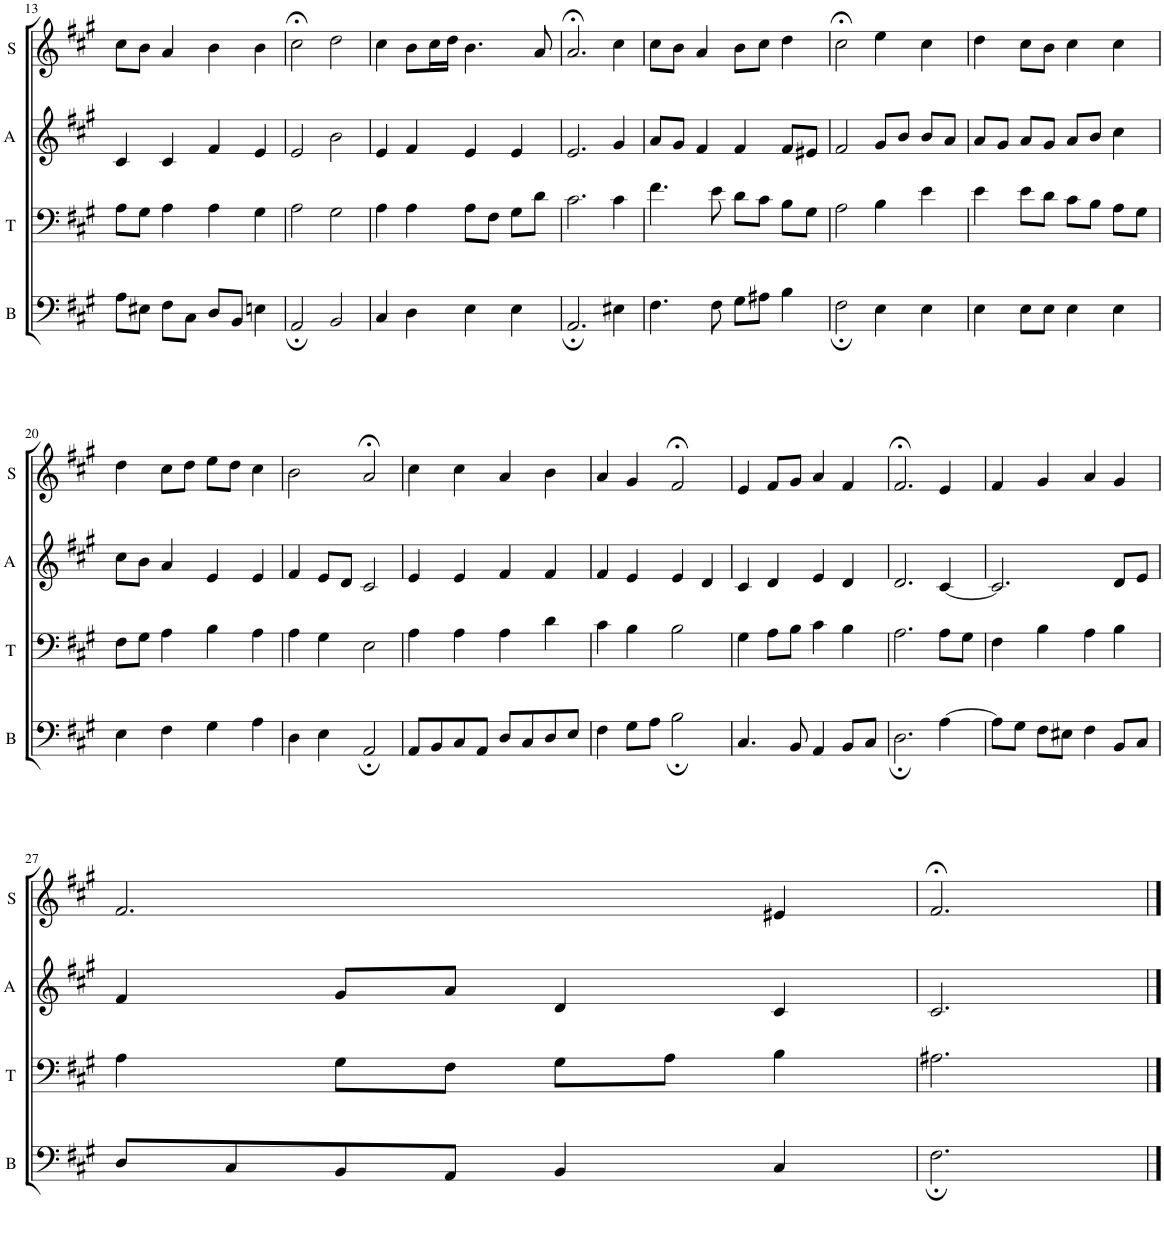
**kern	**kern	**kern	**kern
*part4	*part3	*part2	*part1
*staff4	*staff3	*staff2	*staff1
*I"B	*I"T	*I"A	*I"S
*I'B	*I'T	*I'A	*I'S
!!LO:PB:g=z
*clefF4	*clefF4	*clefG2	*clefG2
*k[f#c#g#]	*k[f#c#g#]	*k[f#c#g#]	*k[f#c#g#]
*M4/4	*M4/4	*M4/4	*M4/4
=13	=13	=13	=13
8A\L	8A\L	4c#/	8cc#\L
8E#X\J	8G#\J	.	8b\J
8F#\L	4A\	4c#/	4a/
8C#\J	.	.	.
8D/L	4A\	4f#/	4b\
8BB/J	.	.	.
4En\	4G#\	4e/	4b\
=14	=14	=14	=14
2AA;/	2A\	2e/	2cc#;<\
2BB/	2G#\	2b\	2dd\
=15	=15	=15	=15
4C#/	4A\	4e/	4cc#\
4D\	4A\	4f#/	8b\L
.	.	.	16cc#\L
.	.	.	16dd\JJ
4E\	8A\L	4e/	4.b\
.	8F#\J	.	.
4E\	8G#\L	4e/	.
.	8d\J	.	8a/
=16	=16	=16	=16
2.AA;/	2.c#\	2.e/	2.a;</
4E#X\	4c#\	4g#/	4cc#\
=17	=17	=17	=17
4.F#\	4.f#\	8a/L	8cc#\L
.	.	8g#/J	8b\J
.	.	4f#/	4a/
8F#\	8e\	.	.
8G#\L	8d\L	4f#/	8b\L
8A#X\J	8c#\J	.	8cc#\J
4B\	8B\L	8f#/L	4dd\
.	8G#\J	8e#X/J	.
=18	=18	=18	=18
2F#;\	2A\	2f#/	2cc#;<\
4E\	4B\	8g#/L	4ee\
.	.	8b/J	.
4E\	4e\	8b/L	4cc#\
.	.	8a/J	.
=19	=19	=19	=19
4E\	4e\	8a/L	4dd\
.	.	8g#/J	.
8E\L	8e\L	8a/L	8cc#\L
8E\J	8d\J	8g#/J	8b\J
4E\	8c#\L	8a/L	4cc#\
.	8B\J	8b/J	.
4E\	8A\L	4cc#\	4cc#\
.	8G#\J	.	.
!!LO:LB:g=z
=20	=20	=20	=20
4E\	8F#\L	8cc#\L	4dd\
.	8G#\J	8b\J	.
4F#\	4A\	4a/	8cc#\L
.	.	.	8dd\J
4G#\	4B\	4e/	8ee\L
.	.	.	8dd\J
4A\	4A\	4e/	4cc#\
=21	=21	=21	=21
4D\	4A\	4f#/	2b\
4E\	4G#\	8e/L	.
.	.	8d/J	.
2AA;/	2E\	2c#/	2a;</
=22	=22	=22	=22
8AA/L	4A\	4e/	4cc#\
8BB/	.	.	.
8C#/	4A\	4e/	4cc#\
8AA/J	.	.	.
8D/L	4A\	4f#/	4a/
8C#/	.	.	.
8D/	4d\	4f#/	4b\
8E/J	.	.	.
=23	=23	=23	=23
4F#\	4c#\	4f#/	4a/
8G#\L	4B\	4e/	4g#/
8A\J	.	.	.
2B;\	2B\	4e/	2f#;</
.	.	4d/	.
=24	=24	=24	=24
4.C#/	4G#\	4c#/	4e/
.	8A\L	4d/	8f#/L
8BB/	8B\J	.	8g#/J
4AA/	4c#\	4e/	4a/
8BB/L	4B\	4d/	4f#/
8C#/J	.	.	.
=25	=25	=25	=25
2.D;\	2.A\	2.d/	2.f#;</
[4A\	8A\L	[4c#/	4e/
.	8G#\J	.	.
=26	=26	=26	=26
8A\L]	4F#\	2.c#/]	4f#/
8G#\J	.	.	.
8F#\L	4B\	.	4g#/
8E#X\J	.	.	.
4F#\	4A\	.	4a/
8BB/L	4B\	8d/L	4g#/
8C#/J	.	8e/J	.
!!LO:LB:g=z
=27	=27	=27	=27
8D/L	4A\	4f#/	2.f#/
8C#/	.	.	.
8BB/	8G#\L	8g#/L	.
8AA/J	8F#\J	8a/J	.
4BB/	8G#\L	4d/	.
.	8A\J	.	.
4C#/	4B\	4c#/	4e#X/
=28	=28	=28	=28
2.F#;\	2.A#X\	2.c#/	2.f#;</
==	==	==	==
*-	*-	*-	*-
